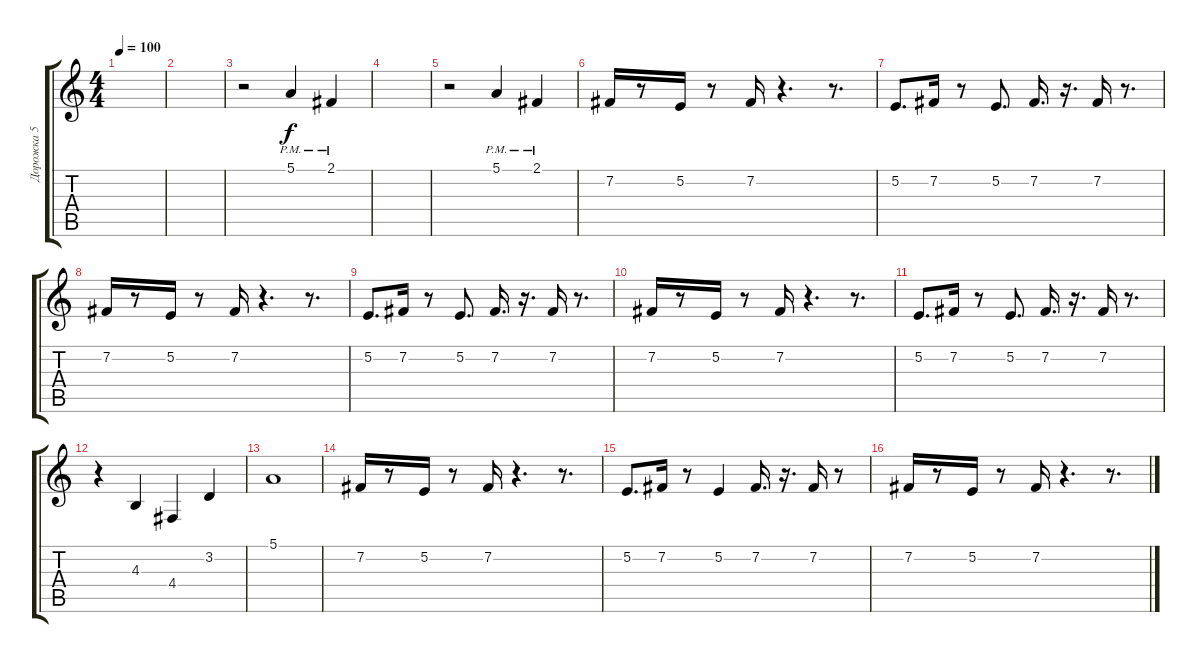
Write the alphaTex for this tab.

\track ("Дорожка 5" "Дорожка 5") {instrument lead1square}
\staff {score tabs}
\tuning (E4 B3 G3 D3 A2 E2) {hide}
\ts (4 4)
\tempo 100
\clef g2
\ks c
|
|
r.2 5.1{pm}.4 2.1{pm}.4 |
|
r.2 5.1{pm}.4 2.1{pm}.4 |
7.2.16 r.8 5.2.16 r.8 7.2.16 r.4{d} r.8{d} |
5.2.8{d} 7.2.16 r.8 5.2.8{d} 7.2.16{d} r.16{d} 7.2.16 r.8{d} |
7.2.16 r.8 5.2.16 r.8 7.2.16 r.4{d} r.8{d} |
5.2.8{d} 7.2.16 r.8 5.2.8{d} 7.2.16{d} r.16{d} 7.2.16 r.8{d} |
7.2.16 r.8 5.2.16 r.8 7.2.16 r.4{d} r.8{d} |
5.2.8{d} 7.2.16 r.8 5.2.8{d} 7.2.16{d} r.16{d} 7.2.16 r.8{d} |
r.4 4.3.4 4.4.4 3.2.4 |
5.1.1 |
7.2.16 r.8 5.2.16 r.8 7.2.16 r.4{d} r.8{d} |
5.2.8{d} 7.2.16 r.8 5.2.4 7.2.16{d} r.16{d} 7.2.16 r.8 |
7.2.16 r.8 5.2.16 r.8 7.2.16 r.4{d} r.8{d}
